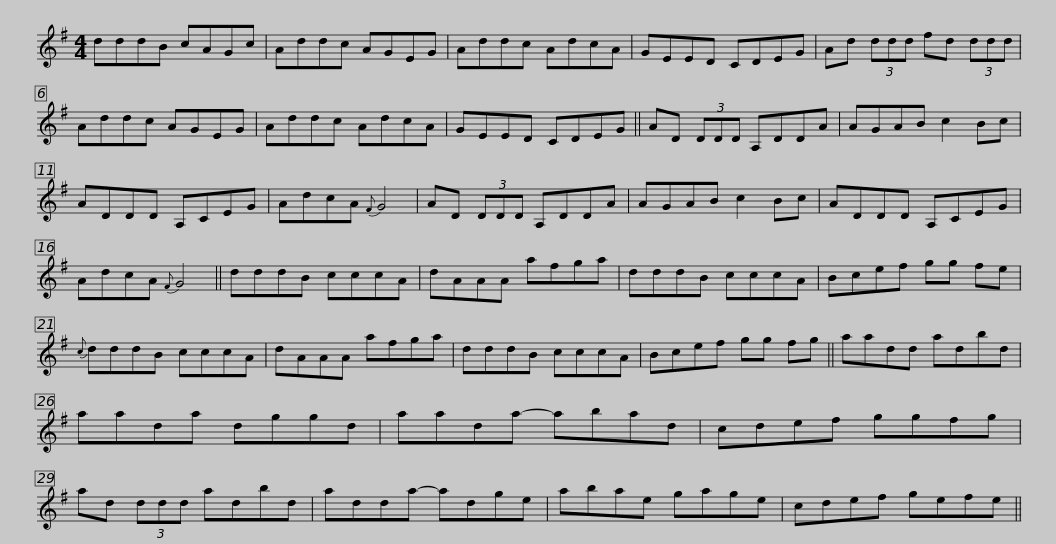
X:1
L:1/8
M:4/4
I:linebreak $
K:G
V:1 treble
V:1
 dddB cAGc | Addc AGEG | Addc AdcA | GEED CDEG | Ad (3ddd fd (3ddd |$ %5
 Addc AGEG | Addc AdcA | GEED CDEG || AD (3DDD A,DDA | AGAB c2 Bc |$ %10
 ADDD A,CEG | AdcA{F} G4 | AD (3DDD A,DDA | AGAB c2 Bc | ADDD A,CEG | %15
 AdcA{F} G4 ||$ dddB cccA | dAAA afga | dddB cccA | Bcef gg fe | %20
{c} dddB cccA |$ dAAA afga | dddB cccA | Bcef gg fg || aadd adbd | %25
 aada dggd |$ aada- abad | cdef ggfg | ad (3ddd adbd | adda- adge | %30
 abae gage |$ cdef gefe || %32
